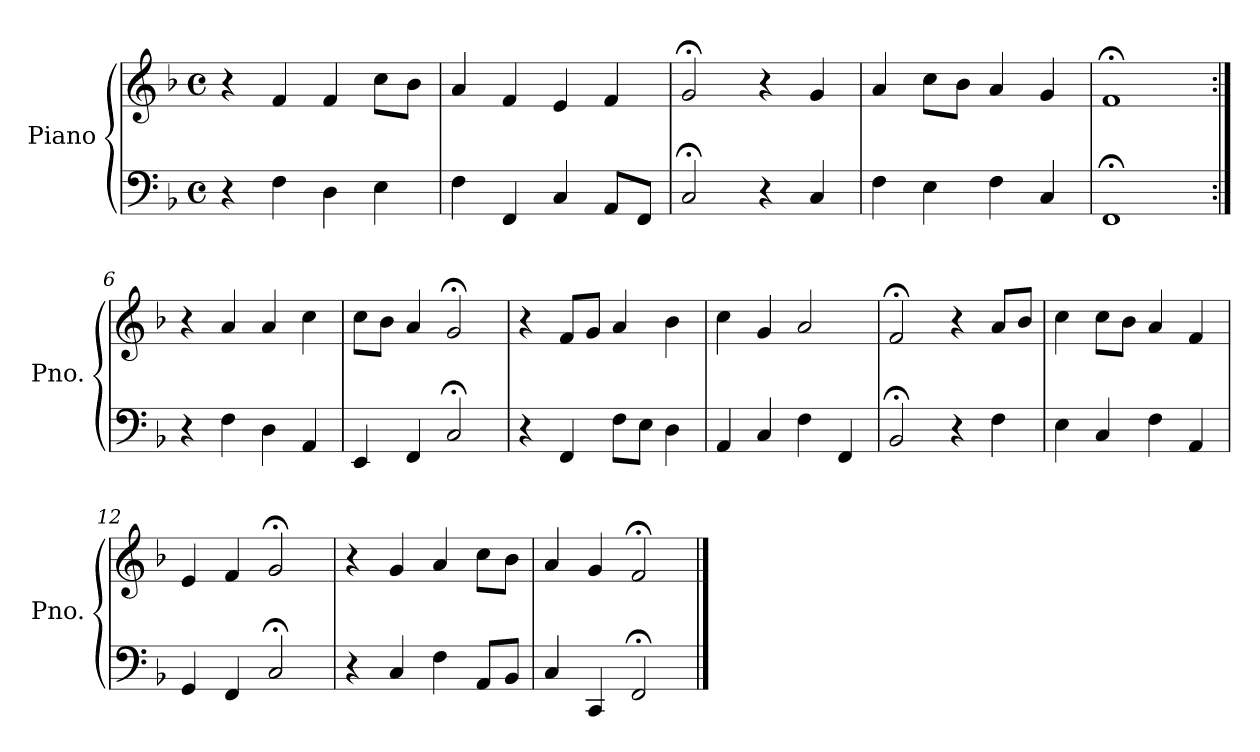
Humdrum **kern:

**kern	**kern
*part1	*part1
*staff2	*staff1
*I"Piano	*
*I'Pno.	*
*clefF4	*clefG2
*k[b-]	*k[b-]
*M4/4	*M4/4
*met(c)	*met(c)
=1	=1
4r	4r
4F\	4f/
4D\	4f/
4E\	8cc\L
.	8b-\J
=2	=2
4F\	4a/
4FF/	4f/
4C/	4e/
8AA/L	4f/
8FF/J	.
=3	=3
2C;</	2g;</
4r	4r
4C/	4g/
=4	=4
4F\	4a/
4E\	8cc\L
.	8b-\J
4F\	4a/
4C/	4g/
=5	=5
1FF;<	1f;<
=6:|!	=6:|!
4r	4r
4F\	4a/
4D\	4a/
4AA/	4cc\
=7	=7
4EE/	8cc\L
.	8b-\J
4FF/	4a/
2C;</	2g;</
!!LO:LB:g=z
=8	=8
4r	4r
4FF/	8f/L
.	8g/J
8F\L	4a/
8E\J	.
4D\	4b-\
=9	=9
4AA/	4cc\
4C/	4g/
4F\	2a/
4FF/	.
=10	=10
2BB-;</	2f;</
4r	4r
4F\	8a/L
.	8b-/J
=11	=11
4E\	4cc\
4C/	8cc\L
.	8b-\J
4F\	4a/
4AA/	4f/
=12	=12
4GG/	4e/
4FF/	4f/
2C;</	2g;</
=13	=13
4r	4r
4C/	4g/
4F\	4a/
8AA/L	8cc\L
8BB-/J	8b-\J
=14	=14
4C/	4a/
4CC/	4g/
2FF;</	2f;</
==	==
*-	*-
